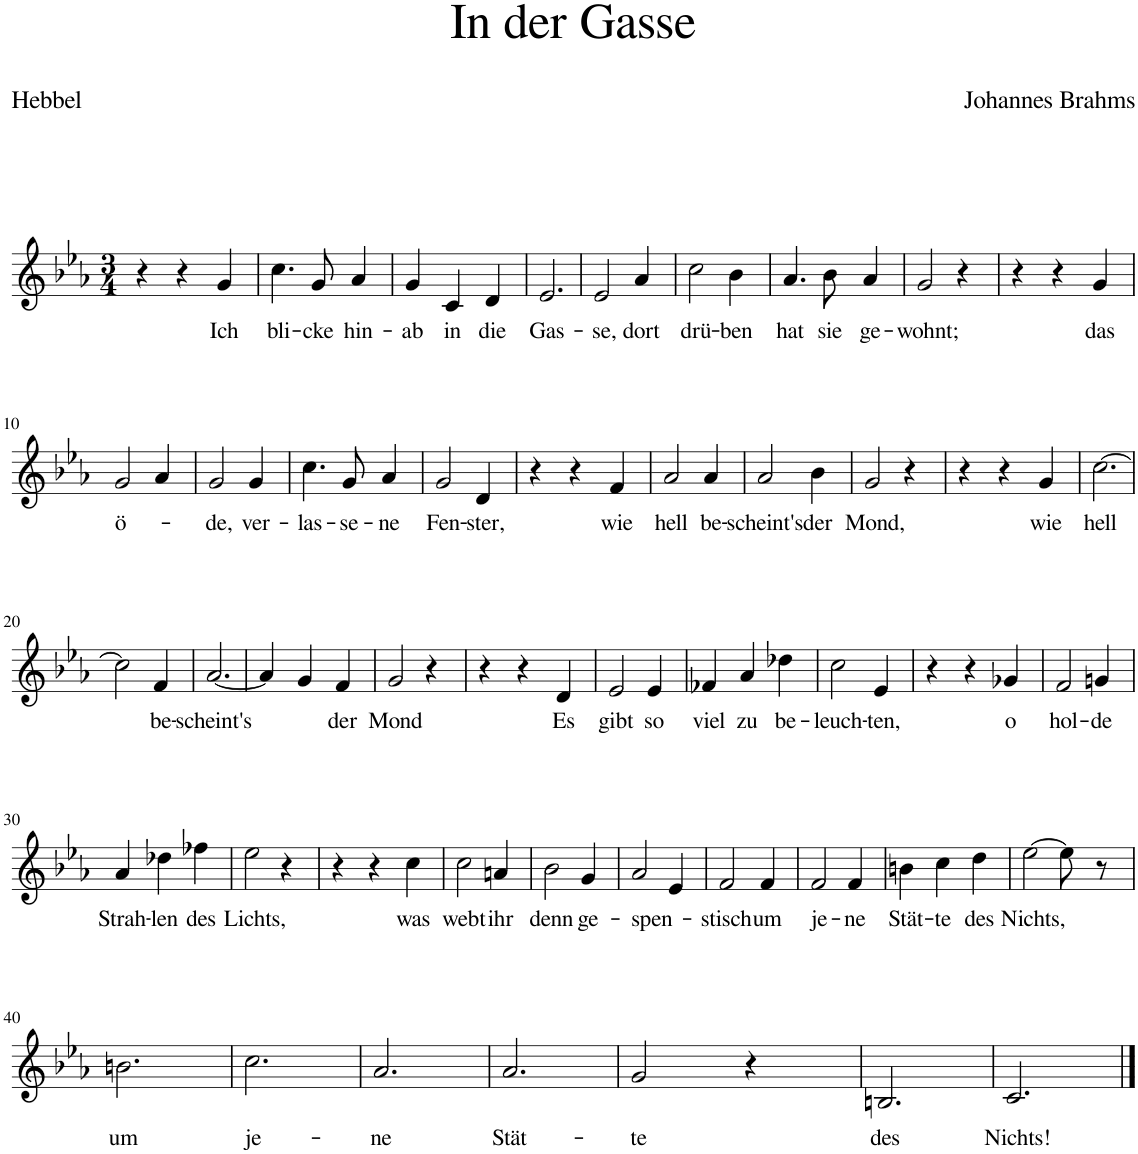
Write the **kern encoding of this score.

**kern	**text
*part1	*part1
*staff1	*staff1
*I"Piano	*
*I'Pno	*
*clefG2	*
*k[b-e-a-]	*
*M3/4	*
=1	=1
4r	.
4r	.
!	!LO:LY:b
4g/	Ich
=2	=2
!	!LO:LY:b
4.cc\	bli-
!	!LO:LY:b
8g/	-cke
!	!LO:LY:b
4a-/	hin-
=3	=3
!	!LO:LY:b
4g/	-ab
!	!LO:LY:b
4c/	in
!	!LO:LY:b
4d/	die
=4	=4
!	!LO:LY:b
2.e-/	Gas-
=5	=5
!	!LO:LY:b
2e-/	-se,
!	!LO:LY:b
4a-/	dort
=6	=6
!	!LO:LY:b
2cc\	drü-
!	!LO:LY:b
4b-\	-ben
=7	=7
!	!LO:LY:b
4.a-/	hat
!	!LO:LY:b
8b-\	sie
!	!LO:LY:b
4a-/	ge-
=8	=8
!	!LO:LY:b
2g/	-wohnt;
4r	.
=9	=9
4r	.
4r	.
!	!LO:LY:b
4g/	das
!!LO:LB:g=z
=10	=10
!	!LO:LY:b
2g/	ö-
4a-/	.
=11	=11
!	!LO:LY:b
2g/	-de,
!	!LO:LY:b
4g/	ver-
=12	=12
!	!LO:LY:b
4.cc\	-las-
!	!LO:LY:b
8g/	-se-
!	!LO:LY:b
4a-/	-ne
=13	=13
!	!LO:LY:b
2g/	Fen-
!	!LO:LY:b
4d/	-ster,
=14	=14
4r	.
4r	.
!	!LO:LY:b
4f/	wie
=15	=15
!	!LO:LY:b
2a-/	hell
!	!LO:LY:b
4a-/	be-
=16	=16
!	!LO:LY:b
2a-/	-scheint's
!	!LO:LY:b
4b-\	der
=17	=17
!	!LO:LY:b
2g/	Mond,
4r	.
=18	=18
4r	.
4r	.
!	!LO:LY:b
4g/	wie
=19	=19
!	!LO:LY:b
[2.cc\	hell
!!LO:LB:g=z
=20	=20
2cc\]	.
!	!LO:LY:b
4f/	be-
=21	=21
!	!LO:LY:b
[2.a-/	-scheint's
=22	=22
4a-/]	.
4g/	.
!	!LO:LY:b
4f/	der
=23	=23
!	!LO:LY:b
2g/	Mond
4r	.
=24	=24
4r	.
4r	.
!	!LO:LY:b
4d/	Es
=25	=25
!	!LO:LY:b
2e-/	gibt
!	!LO:LY:b
4e-/	so
=26	=26
!	!LO:LY:b
4f-X/	viel
!	!LO:LY:b
4a-/	zu
!	!LO:LY:b
4dd-X\	be-
=27	=27
!	!LO:LY:b
2cc\	-leuch-
!	!LO:LY:b
4e-/	-ten,
=28	=28
4r	.
4r	.
!	!LO:LY:b
4g-X/	o
=29	=29
!	!LO:LY:b
2f/	hol-
!	!LO:LY:b
4gn/	-de
!!LO:LB:g=z
=30	=30
!	!LO:LY:b
4a-/	Strah-
!	!LO:LY:b
4dd-X\	-len
!	!LO:LY:b
4ff-X\	des
=31	=31
!	!LO:LY:b
2ee-\	Lichts,
4r	.
=32	=32
4r	.
4r	.
!	!LO:LY:b
4cc\	was
=33	=33
!	!LO:LY:b
2cc\	webt
!	!LO:LY:b
4an/	ihr
=34	=34
!	!LO:LY:b
2b-\	denn
!	!LO:LY:b
4g/	ge-
=35	=35
!	!LO:LY:b
2a-/	-spen-
4e-/	.
=36	=36
!	!LO:LY:b
2f/	-stisch
!	!LO:LY:b
4f/	um
=37	=37
!	!LO:LY:b
2f/	je-
!	!LO:LY:b
4f/	-ne
=38	=38
!	!LO:LY:b
4bn\	Stät-
!	!LO:LY:b
4cc\	-te
!	!LO:LY:b
4dd\	des
=39	=39
!	!LO:LY:b
[2ee-\	Nichts,
8ee-\]	.
8r	.
!!LO:LB:g=z
=40	=40
!	!LO:LY:b
2.bn\	um
=41	=41
!	!LO:LY:b
2.cc\	je-
=42	=42
!	!LO:LY:b
2.a-/	-ne
=43	=43
!	!LO:LY:b
2.a-/	Stät-
=44	=44
!	!LO:LY:b
2g/	te
4r	.
=45	=45
!	!LO:LY:b
2.Bn/	des
=46	=46
!	!LO:LY:b
2.c/	Nichts!
==	==
*-	*-
